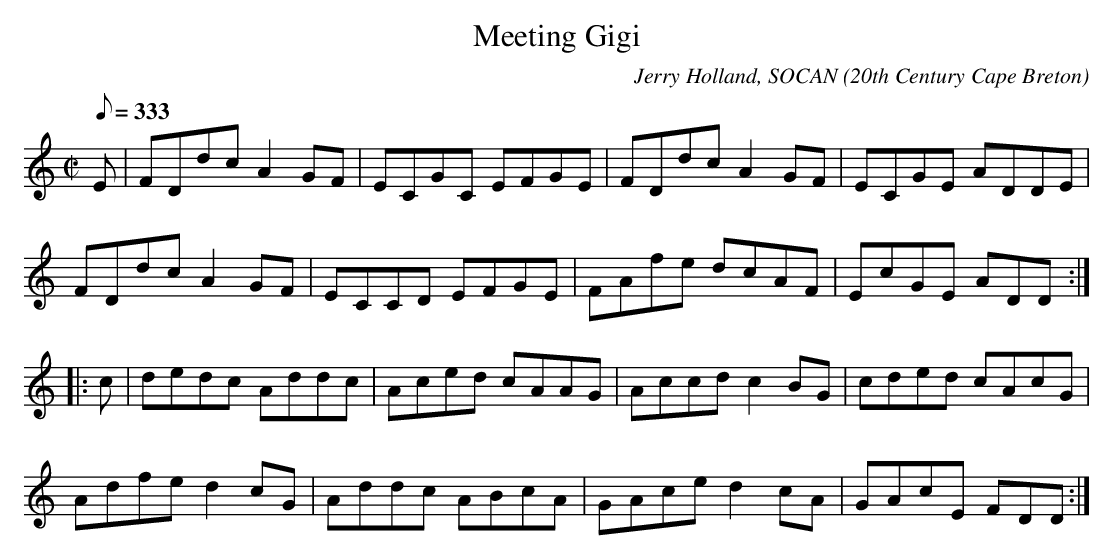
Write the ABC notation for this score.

X:1
T:Meeting Gigi
C:Jerry Holland, SOCAN
O:20th Century Cape Breton
L:1/8
Q:333
M:C|
K:Ddor
E|FDdc A2 GF|ECGC EFGE|FDdc A2 GF|ECGE ADDE|!
FDdc A2 GF|ECCD EFGE|FAfe dcAF|EcGE ADD:|!
|:c|dedc Addc|Aced cAAG|Accd c2 BG|cded cAcG|!
Adfe d2cG|Addc ABcA|GAce d2 cA|GAcE FDD:|]!
